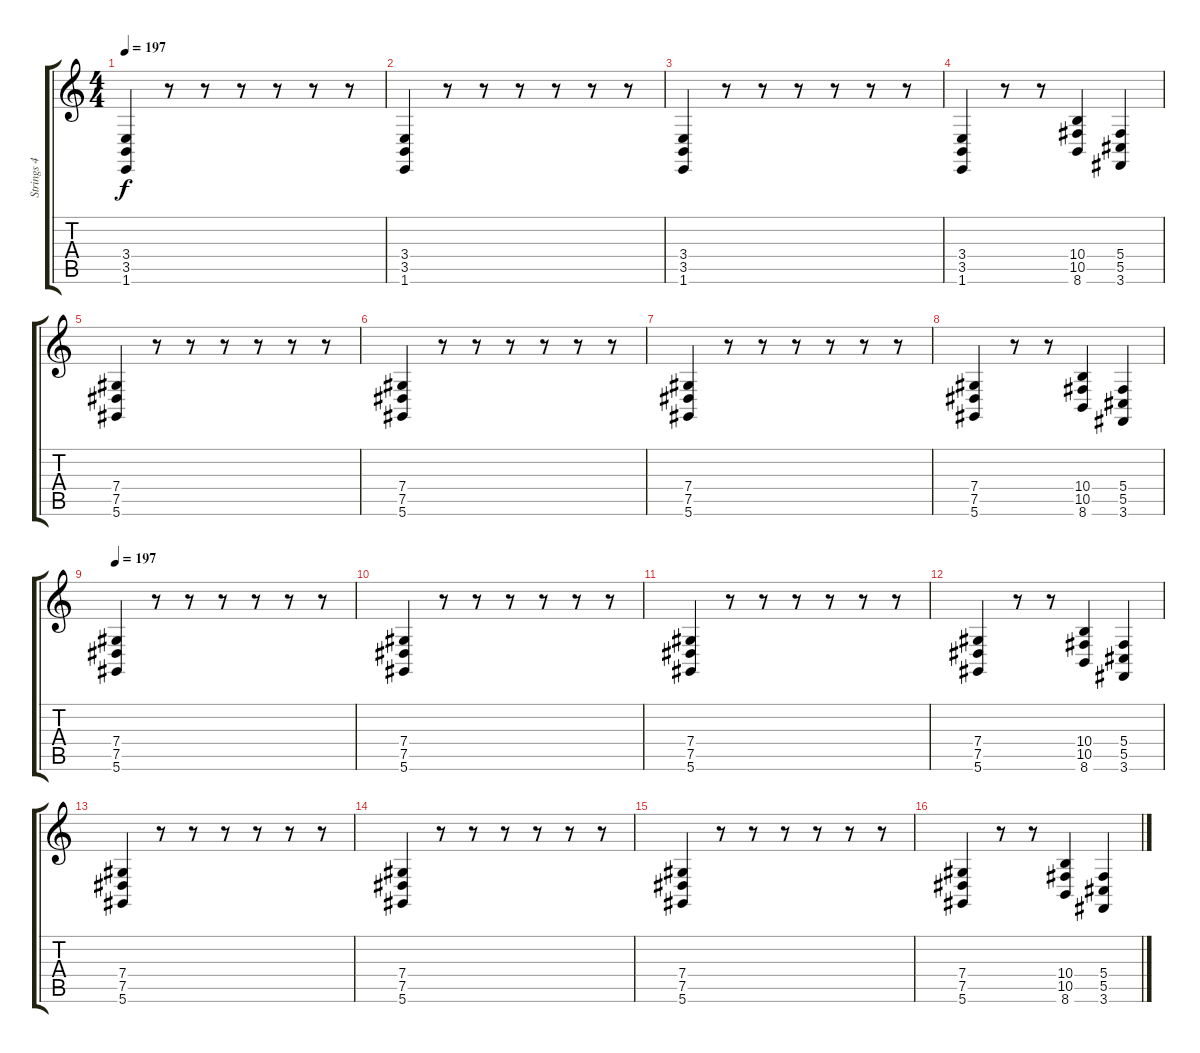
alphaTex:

\track ("Strings 4" "Strings 4") {instrument stringensemble2}
\staff {score tabs}
\tuning (Eb4 Bb3 Gb3 Db3 Ab2 Eb2) {hide}
\ts (4 4)
\tempo 197
\clef g2
\ks c
(3.4 3.5 1.6).4{dy f} r.8 r.8 r.8 r.8 r.8 r.8 |
(3.4 3.5 1.6).4 r.8 r.8 r.8 r.8 r.8 r.8 |
(3.4 3.5 1.6).4 r.8 r.8 r.8 r.8 r.8 r.8 |
(3.4 3.5 1.6).4 r.8 r.8 (10.4 10.5 8.6).4 (5.4 5.5 3.6).4 |
(7.4 7.5 5.6).4 r.8 r.8 r.8 r.8 r.8 r.8 |
(7.4 7.5 5.6).4 r.8 r.8 r.8 r.8 r.8 r.8 |
(7.4 7.5 5.6).4 r.8 r.8 r.8 r.8 r.8 r.8 |
(7.4 7.5 5.6).4 r.8 r.8 (10.4 10.5 8.6).4 (5.4 5.5 3.6).4 |
\tempo 197
(7.4 7.5 5.6).4 r.8 r.8 r.8 r.8 r.8 r.8 |
(7.4 7.5 5.6).4 r.8 r.8 r.8 r.8 r.8 r.8 |
(7.4 7.5 5.6).4 r.8 r.8 r.8 r.8 r.8 r.8 |
(7.4 7.5 5.6).4 r.8 r.8 (10.4 10.5 8.6).4 (5.4 5.5 3.6).4 |
(7.4 7.5 5.6).4 r.8 r.8 r.8 r.8 r.8 r.8 |
(7.4 7.5 5.6).4 r.8 r.8 r.8 r.8 r.8 r.8 |
(7.4 7.5 5.6).4 r.8 r.8 r.8 r.8 r.8 r.8 |
(7.4 7.5 5.6).4 r.8 r.8 (10.4 10.5 8.6).4 (5.4 5.5 3.6).4
